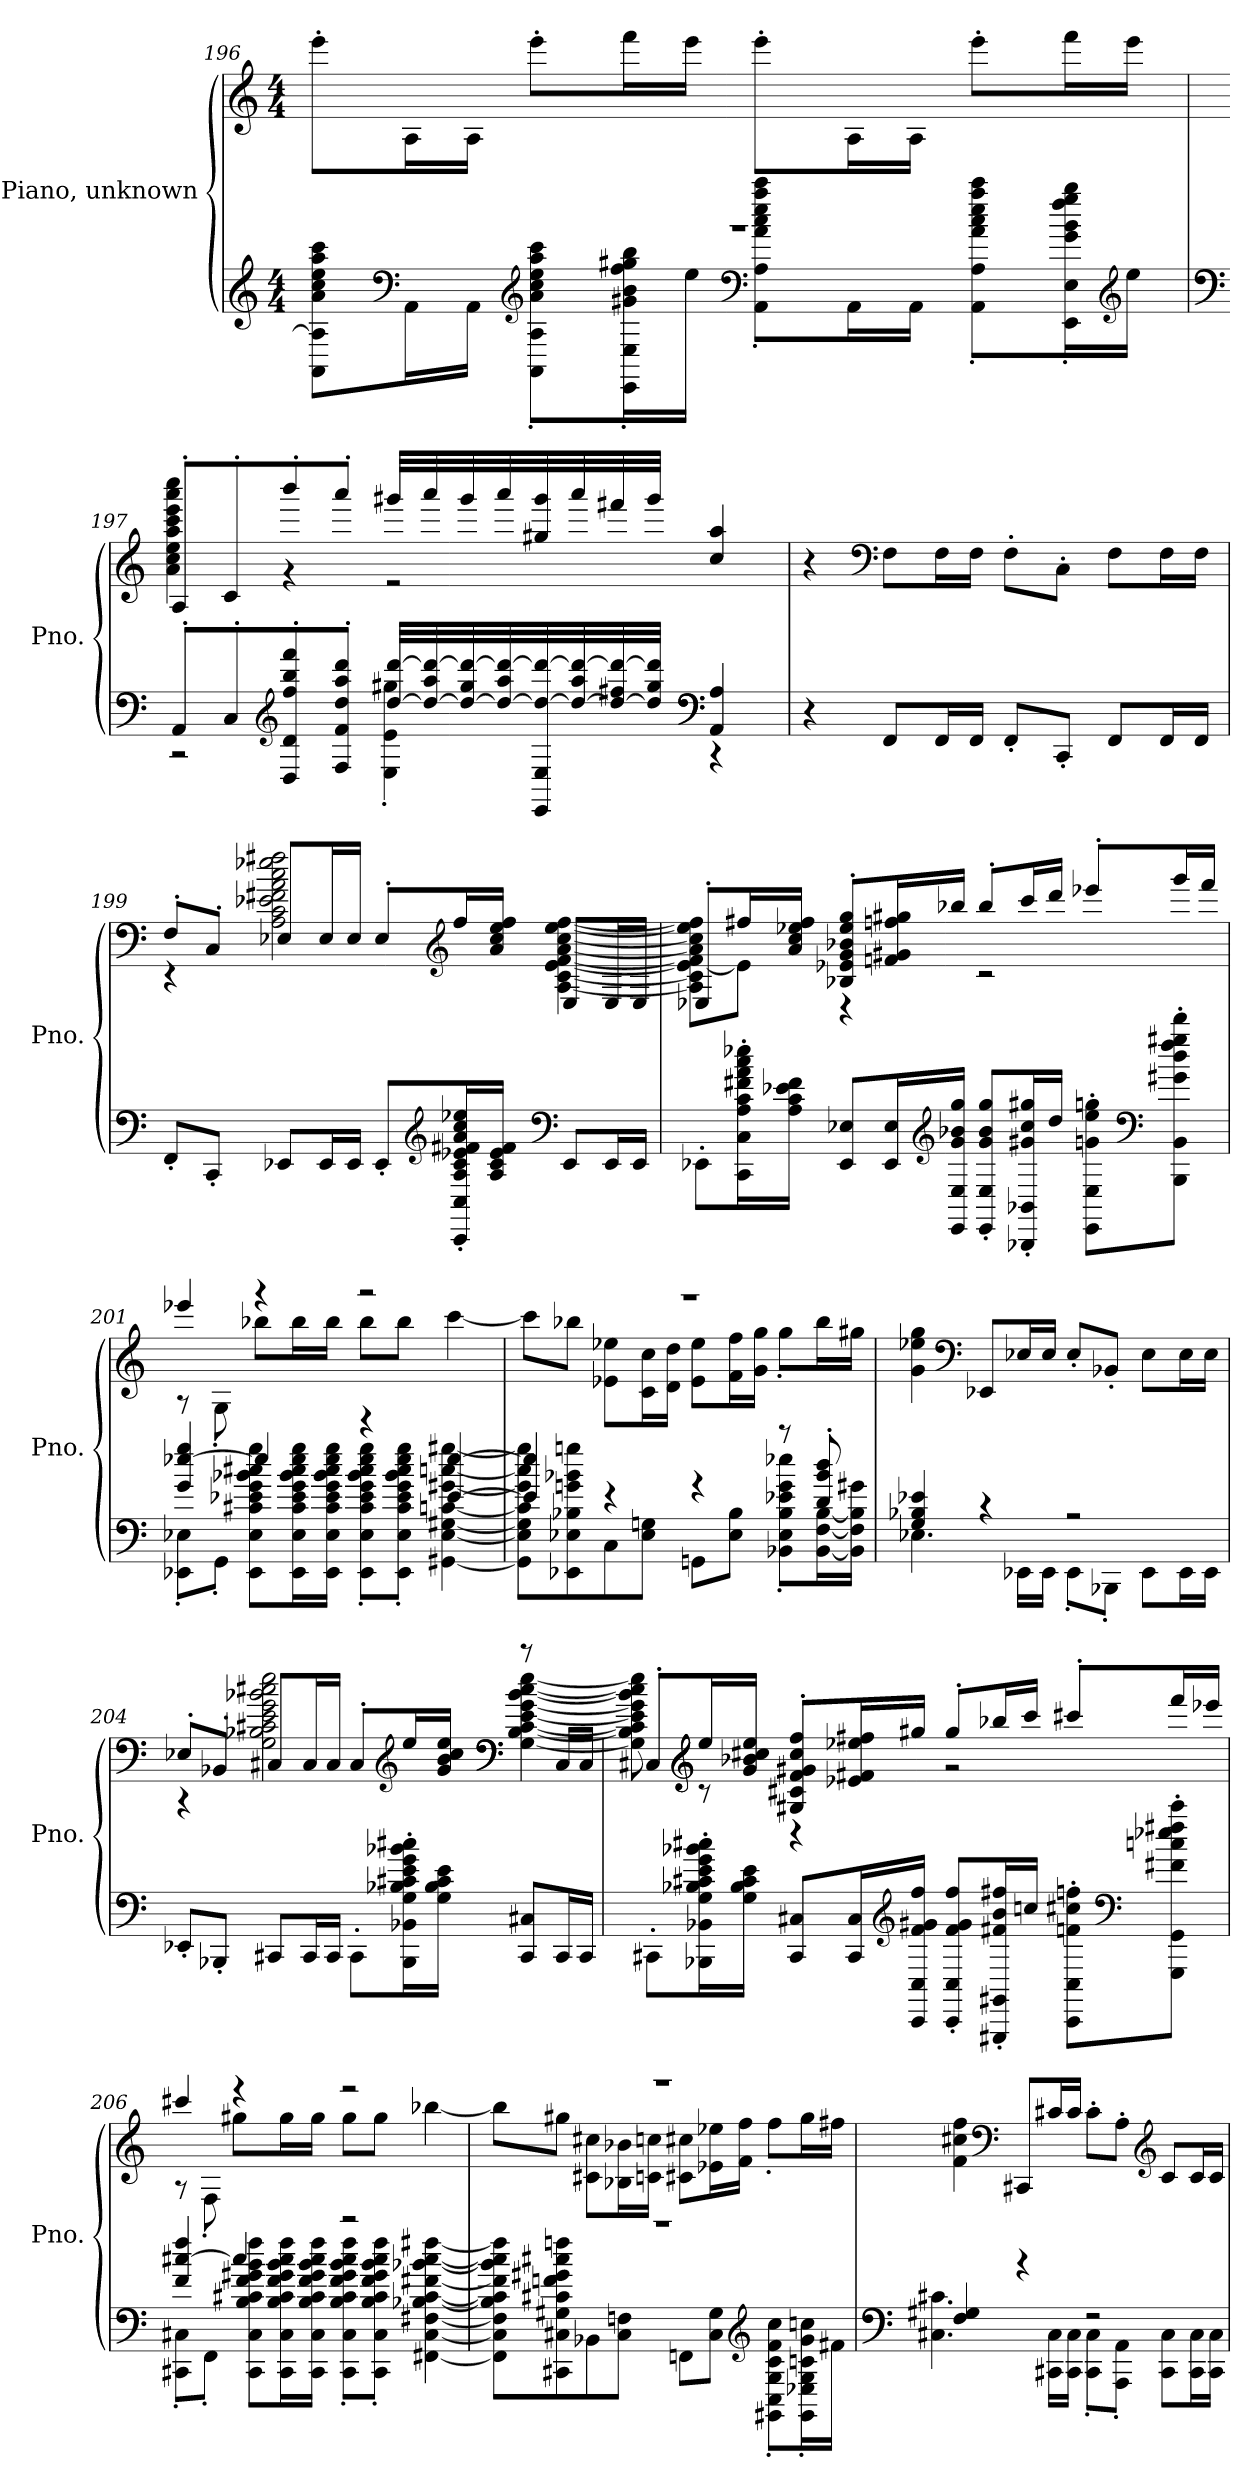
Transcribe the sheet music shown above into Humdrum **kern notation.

**kern	**kern
*part1	*part1
*staff2	*staff1
*I"Piano, unknown	*
*I'Pno.	*
!!LO:LB:g=z
*clefG2	*clefG2
*k[]	*k[]
*M4/4	*M4/4
=196	=196
*^	*
1r	8AA\ 8A\] 8a\ 8cc\ 8ee\ 8aa\ 8ccc\L	8eee'\L
*clefF4	*	*
.	16AA\L	16A\L
.	16AA\JJ	16A\JJ
*clefG2	*	*
.	8AA\' 8A\' 8a\' 8cc\' 8ee\' 8aa\' 8ccc\'L	8eee'\L
.	16EE\' 16E\' 16g#X\' 16b\' 16ff\' 16gg#X\' 16bb\'L	16fff\L
.	16ee\JJ	16eee\JJ
*clefF4	*	*
.	8AA\' 8A\' 8a\' 8cc\' 8ee\' 8aa\' 8ccc\'L	8eee'\L
.	16AA\L	16A\L
.	16AA\JJ	16A\JJ
.	8AA\' 8A\' 8a\' 8cc\' 8ee\' 8aa\' 8ccc\'L	8eee'\L
.	16EE\' 16E\' 16g#\' 16b\' 16ff\' 16gg#\' 16bb\'L	16fff\L
*clefG2	*	*
.	16ee\JJ	16eee\JJ
!!LO:PB:g=z
=197	=197	=197
*clefF4	*	*
*	*	*^
8AA'/L	2r	8A'/L	4a\ 4cc\ 4ee\ 4aa\ 4ccc\ 4eee\ 4aaa\ 4cccc\
8C'/	.	8c'/	.
*clefG2	*	*	*
8D/' 8d/' 8ff/' 8bb/' 8fff/'	.	8bbb'/	4r
8F/' 8f/' 8dd/' 8aa/' 8ddd/'J	.	8aaa'/J	.
[32dd/ [32ddd/LLL	4E\' 4e\' 4gg#X\'	32ggg#X/LLL	2r
32dd/_ 32aa/ 32ddd/_	.	32aaa/	.
32dd/_ 32gg#/ 32ddd/_	.	32ggg#/	.
32dd/_ 32aa/ 32ddd/_	.	32aaa/	.
32EE/ 32E/ 32dd/_ 32ddd/_	.	32gg#X/ 32ggg#/	.
32dd/_ 32aa/ 32ddd/_	.	32aaa/	.
32dd/_ 32ff#X/ 32ddd/_	.	32fff#X/	.
32dd/] 32gg#/ 32ddd/]JJJ	.	32ggg#/JJJ	.
*clefF4	*	*	*
4AA/ 4A/	4r	4cc/ 4aa/	.
*v	*v	*	*
*	*v	*v
=198	=198
4r	4r
*	*clefF4
8FF/L	8F\L
16FF/L	16F\L
16FF/JJ	16F\JJ
8FF'/L	8F'\L
8CC'/J	8C'\J
8FF/L	8F\L
16FF/L	16F\L
16FF/JJ	16F\JJ
!!LO:LB:g=z
=199	=199
*	*^
8FF'/L	8F'/L	4r
8CC'/J	8C'/J	.
8EE-X/L	8E-X/L	2A\ 2c\ 2e-X\ 2f#X\ 2a\ 2cc\ 2ee-X\ 2ff#X\
16EE-/L	16E-/L	.
16EE-/JJ	16E-/JJ	.
8EE-'/L	8E-'/L	.
*clefG2	*clefG2	*
16CC/' 16C/' 16A/' 16c/' 16e-X/' 16f#X/' 16a/' 16cc/' 16ee-X/'L	16ff#/L	.
16A/ 16c/ 16e-/ 16f#/JJ	16a/ 16cc/ 16ee-/ 16ff#/JJ	.
*clefF4	*	*
8EE-/L	8E-/L	[4A\ [4c\ [4e-\ [4f#\ [4a\ [4cc\ [4ee-\ [4ff#\
16EE-/L	16E-/L	.
16EE-/JJ	16E-/JJ	.
!!LO:LB:g=z	!!
=200	=200	=200
8EE-X'\L	8E-X'/L	8A\] 8c\] 8e-\_ 8f#\] 8a\] 8cc\] 8ee-\] 8ff#\]L
16CC\' 16C\' 16A\' 16c\' 16f#X\' 16a\' 16cc\' 16ee-X\'L	16ff#X/L	8e-\J]
16A\ 16c\ 16e-X\ 16f#\JJ	16a/ 16cc/ 16ee-X/ 16ff#/JJ	.
8EE-/ 8E-X/L	8B-X/' 8e-X/' 8g/' 8b-X/' 8ee-/' 8gg/'L	4r
16EE-/ 16E-/L	16fn/ 16g#X/ 16ffn/ 16gg#X/L	.
*clefG2	*	*
16EE-/ 16E-/ 16g/ 16b-X/ 16gg/JJ	16bb-X/JJ	.
8EE-/' 8E-/' 8g/' 8b-/' 8gg/'L	8bb-'/L	2r
16BBB-X/' 16BB-X/' 16g#X/' 16cc/' 16gg#X/'L	16ccc/L	.
16dd/JJ	16ddd/JJ	.
8EE-\' 8E-\' 8gn\' 8ee-\' 8ggn\'L	8eee-X'/L	.
*clefF4	*	*
8BBB-\' 8BB-\' 8g#X\' 8dd\' 8ff\' 8gg#X\' 8ddd\'J	16ggg/L	.
.	16fff/JJ	.
=201	=201	=201
*^	*	*
4g/ [4ee-X/ 4gg/	8EE-X\' 8E-X\'L	4eee-X/	8r
.	8GG'\J	.	8G'\
4ee-/]	8EE-\ 8E-\ 8c#X\ 8e-X\ 8g\ 8b-X\ 8cc#X\ 8gg\L	4r	8bb-X\L
.	16EE-\ 16E-\ 16c#\ 16e-\ 16g\ 16b-\ 16cc#\ 16ee-\ 16gg\L	.	16bb-\L
.	16EE-\ 16E-\ 16c#\ 16e-\ 16g\ 16b-\ 16cc#\ 16ee-\ 16gg\JJ	.	16bb-\JJ
4r	8EE-\' 8E-\' 8c#\' 8e-\' 8g\' 8b-\' 8cc#\' 8ee-\' 8gg\'L	2r	8bb-\L
.	8EE-\' 8E-\' 8c#\' 8e-\' 8g\' 8b-\' 8cc#\' 8ee-\' 8gg\'J	.	8bb-\J
[4e-/ [4ee-/	[4GG#X\ [4E-\ [4G#X\ [4cn\ [4g#X\ [4ccn\ [4gg#X\	.	[4ccc\
!!LO:LB:g=z	!!
=202	=202	=202	=202
4e-/] 4ee-/]	8GG#\] 8E-\] 8G#\] 8c\] 8g#\] 8cc\] 8gg#\]L	1r	8ccc\L]
.	8EE-X\ 8E-X\ 8B-X\ 8gn\ 8b-X\ 8ggn\	.	8bb-X\J
4r	8C\	.	8e-X\ 8ee-X\L
.	8E-\ 8Gn\J	.	16c\ 16cc\L
.	.	.	16d\ 16dd\JJ
4r	8GGn\L	.	8e-\ 8ee-\L
.	8E-\ 8B-\J	.	16f\ 16ff\L
.	.	.	16g\ 16gg\JJ
8r	8BB-X\' 8E-\' 8B-\' 8e-X\' 8g\' 8ee-X\'L	.	8gg'\L
8d/' 8b-/' 8dd/'	[16BB-\ [16F\ [16B-\L	.	16bb-\L
.	16BB-\] 16F\] 16B-\] 16g#X\JJ	.	16gg#X\JJ
*	*	*v	*v
=203	=203	=203
4G/ 4B-X/ 4e-X/	4.E-X\	4g\ 4ee-X\ 4gg\
*	*	*clefF4
4r	.	8EE-X/L
.	16EE-X\LL	16E-X/L
.	16EE-\JJ	16E-/JJ
2r	8EE-'\L	8E-'/L
.	8BBB-X'\J	8BB-X'/J
.	8EE-\L	8E-\L
.	16EE-\L	16E-\L
.	16EE-\JJ	16E-\JJ
*v	*v	*
!!LO:LB:g=z
=204	=204
*	*^
8EE-X'/L	8E-X'/L	4r
8BBB-X'/J	8BB-X'/J	.
8CC#X/L	8C#X/L	2G\ 2B-X\ 2c#X\ 2e\ 2g\ 2b-X\ 2cc#X\ 2ee\
16CC#/L	16C#/L	.
16CC#/JJ	16C#/JJ	.
8CC#'\L	8C#'/L	.
*	*clefG2	*
16BBB-\' 16BB-X\' 16G\' 16B-X\' 16c#X\' 16e\' 16g\' 16b-X\' 16cc#X\'L	16ee/L	.
16G\ 16B-\ 16c#\ 16e\JJ	16g/ 16b-/ 16cc#/ 16ee/JJ	.
*	*clefF4	*
8CC#/ 8C#X/L	8r	[4G\ [4B-\ [4c#\ [4e\ [4g\ [4b-\ [4cc#\ [4ee\
16CC#/L	16C#/LL	.
16CC#/JJ	16C#/JJ	.
!!LO:LB:g=z	!!
=205	=205	=205
8CC#X'\L	8C#X'/L	8G\] 8B-\] 8c#\] 8e\] 8g\] 8b-\] 8cc#\] 8ee\]
*	*clefG2	*
16BBB-X\' 16BB-X\' 16G\' 16B-X\' 16c#X\' 16e\' 16g\' 16b-X\' 16cc#X\'L	16ee/L	8r
16G\ 16B-\ 16c#\ 16e\JJ	16g/ 16b-X/ 16cc#X/ 16ee/JJ	.
8CC#/ 8C#X/L	8G#X/' 8c#X/' 8f/' 8g#X/' 8cc#/' 8ff/'L	4r
16CC#/ 16C#/L	16e-X/ 16f#X/ 16ee-X/ 16ff#X/L	.
*clefG2	*	*
16CC#/ 16C#/ 16f/ 16g#X/ 16ff/JJ	16gg#X/JJ	.
8CC#/' 8C#/' 8f/' 8g#/' 8ff/'L	8gg#'/L	2r
16GGG#X/' 16GG#X/' 16f#X/' 16b-/' 16ff#X/'L	16bb-X/L	.
16ccn/JJ	16ccc/JJ	.
8CC#\' 8C#\' 8fn\' 8cc#X\' 8ffn\'L	8ccc#X'/L	.
*clefF4	*	*
8GGG#\' 8GG#\' 8f#X\' 8ccn\' 8ee-X\' 8ff#X\' 8ccc\'J	16fff/L	.
.	16eee-X/JJ	.
!!LO:PB:g=z	!!
=206	=206	=206
*^	*	*
4f/ [4cc#X/ 4ff/	8CC#X\' 8C#X\'L	4ccc#X/	8r
.	8FF'\J	.	8F'\
4cc#/]	8CC#\ 8C#\ 8B\ 8c#X\ 8f\ 8g#X\ 8b\ 8ff\L	4r	8gg#X\L
.	16CC#\ 16C#\ 16B\ 16c#\ 16f\ 16g#\ 16b\ 16cc#\ 16ff\L	.	16gg#\L
.	16CC#\ 16C#\ 16B\ 16c#\ 16f\ 16g#\ 16b\ 16cc#\ 16ff\JJ	.	16gg#\JJ
2r	8CC#\' 8C#\' 8B\' 8c#\' 8f\' 8g#\' 8b\' 8cc#\' 8ff\'L	2r	8gg#\L
.	8CC#\' 8C#\' 8B\' 8c#\' 8f\' 8g#\' 8b\' 8cc#\' 8ff\'J	.	8gg#\J
.	[4FF#X\ [4C#\ [4F#X\ [4B-X\ [4c#\ [4f#X\ [4b-X\ [4cc#\ [4ff#X\	.	[4bb-X\
=207	=207	=207	=207
1r	8FF#\] 8C#\] 8F#\] 8B-\] 8c#\] 8f#\] 8b-\] 8cc#\] 8ff#\]L	1r	8bb-\L]
.	8CC#X\ 8C#X\ 8G#X\ 8c#X\ 8fn\ 8g#X\ 8cc#X\ 8ffn\	.	8gg#X\J
.	8BB-X\	.	8c#X\ 8cc#X\L
.	8C#\ 8Fn\J	.	16B-X\ 16b-X\L
.	.	.	16cn\ 16ccn\JJ
.	8FFn\L	.	8c#X\ 8cc#X\L
.	8C#\ 8G#\J	.	16e-X\ 16ee-X\L
.	.	.	16f\ 16ff\JJ
*clefG2	*	*	*
.	8GG#X\' 8C#\' 8G#\' 8c#\' 8f\' 8cc#\'L	.	8ff'\L
.	16GG#\' 16E-X\' 16G#\' 16cn\' 16g#\' 16ccn\'L	.	16gg#\L
.	16f#X\JJ	.	16ff#X\JJ
*	*	*v	*v
!!LO:LB:g=z
=208	=208	=208
*clefF4	*	*
4F/ 4G#X/	4.C#X\ 4.c#X\	4f\ 4cc#X\ 4ff\
*	*	*clefF4
4r	.	8CC#X/L
.	16CC#X\ 16C#\LL	16c#X/L
.	16CC#\ 16C#\JJ	16c#/JJ
2r	8CC#\' 8C#\'L	8c#'\L
.	8AAA\' 8AA\'J	8A'\J
*	*	*clefG2
.	8CC#\ 8C#\L	8c#/L
.	16CC#\ 16C#\L	16c#/L
.	16CC#\ 16C#\JJ	16c#/JJ
*v	*v	*
=	=
*-	*-
